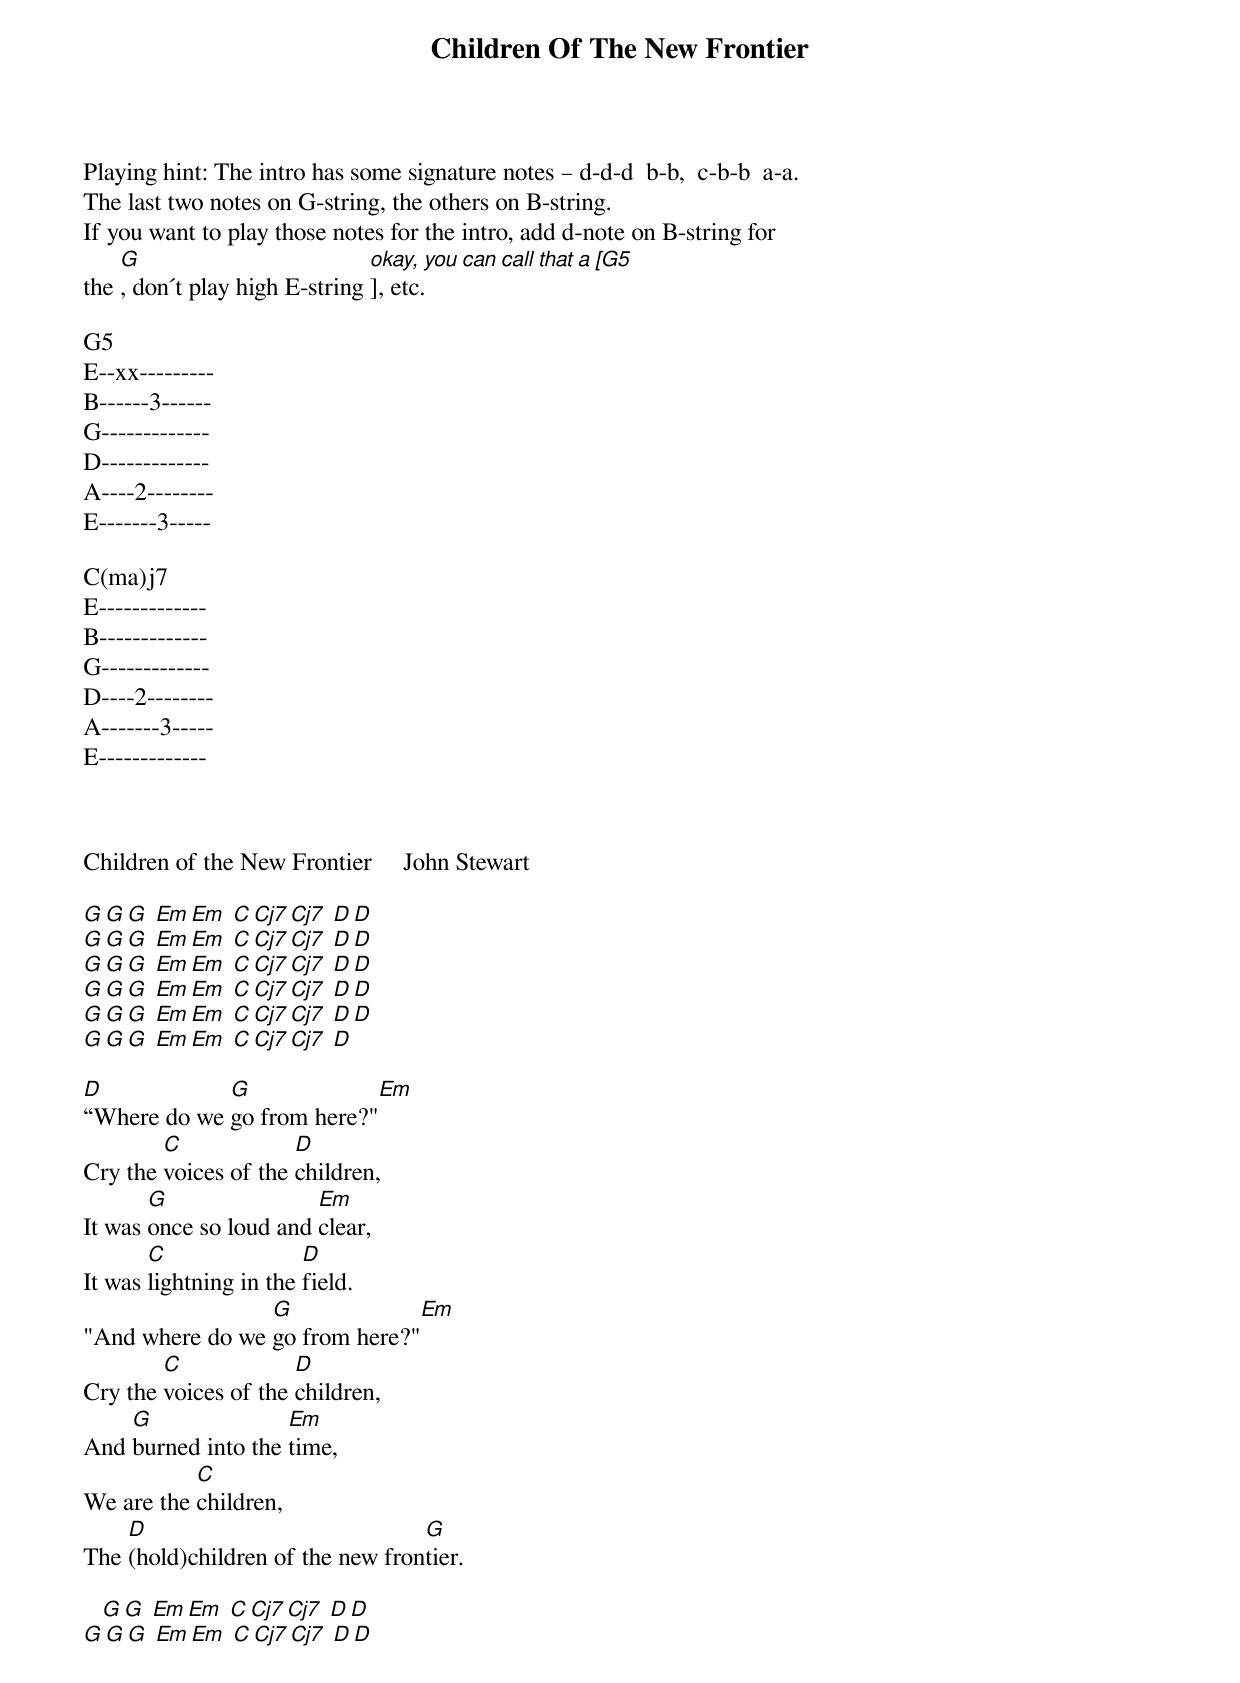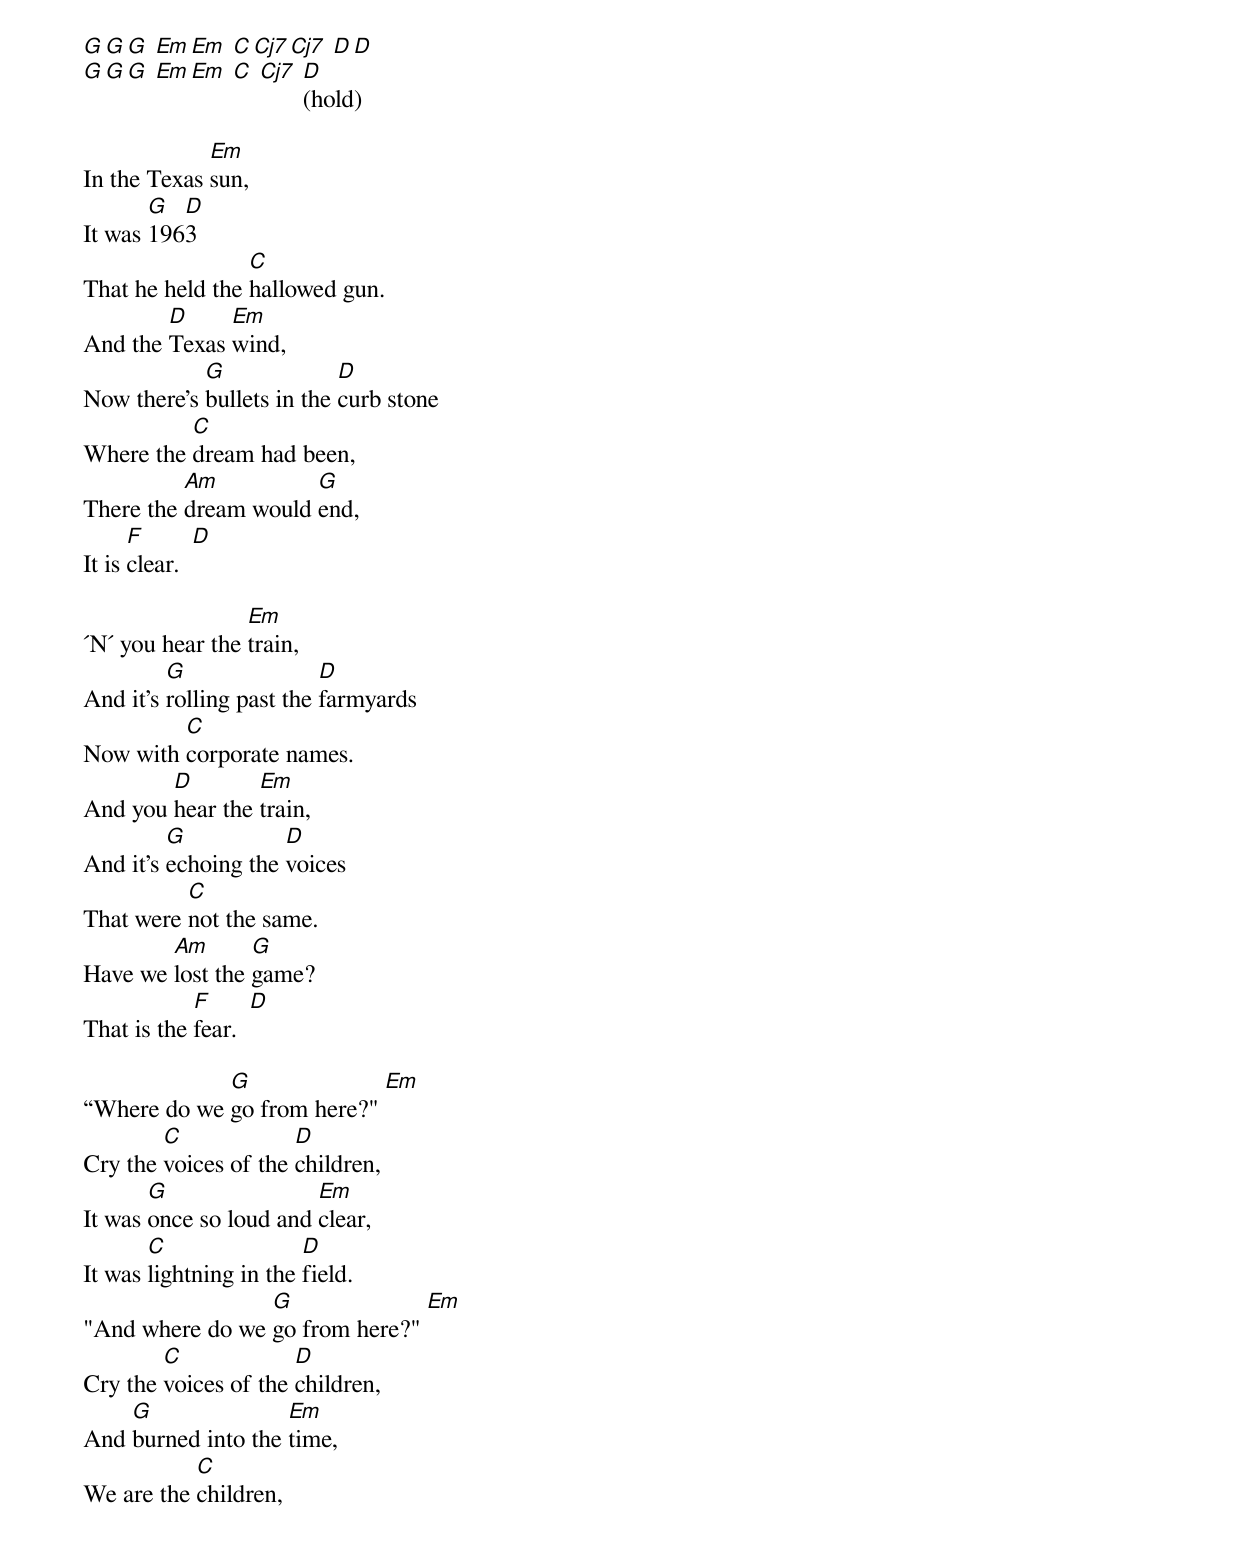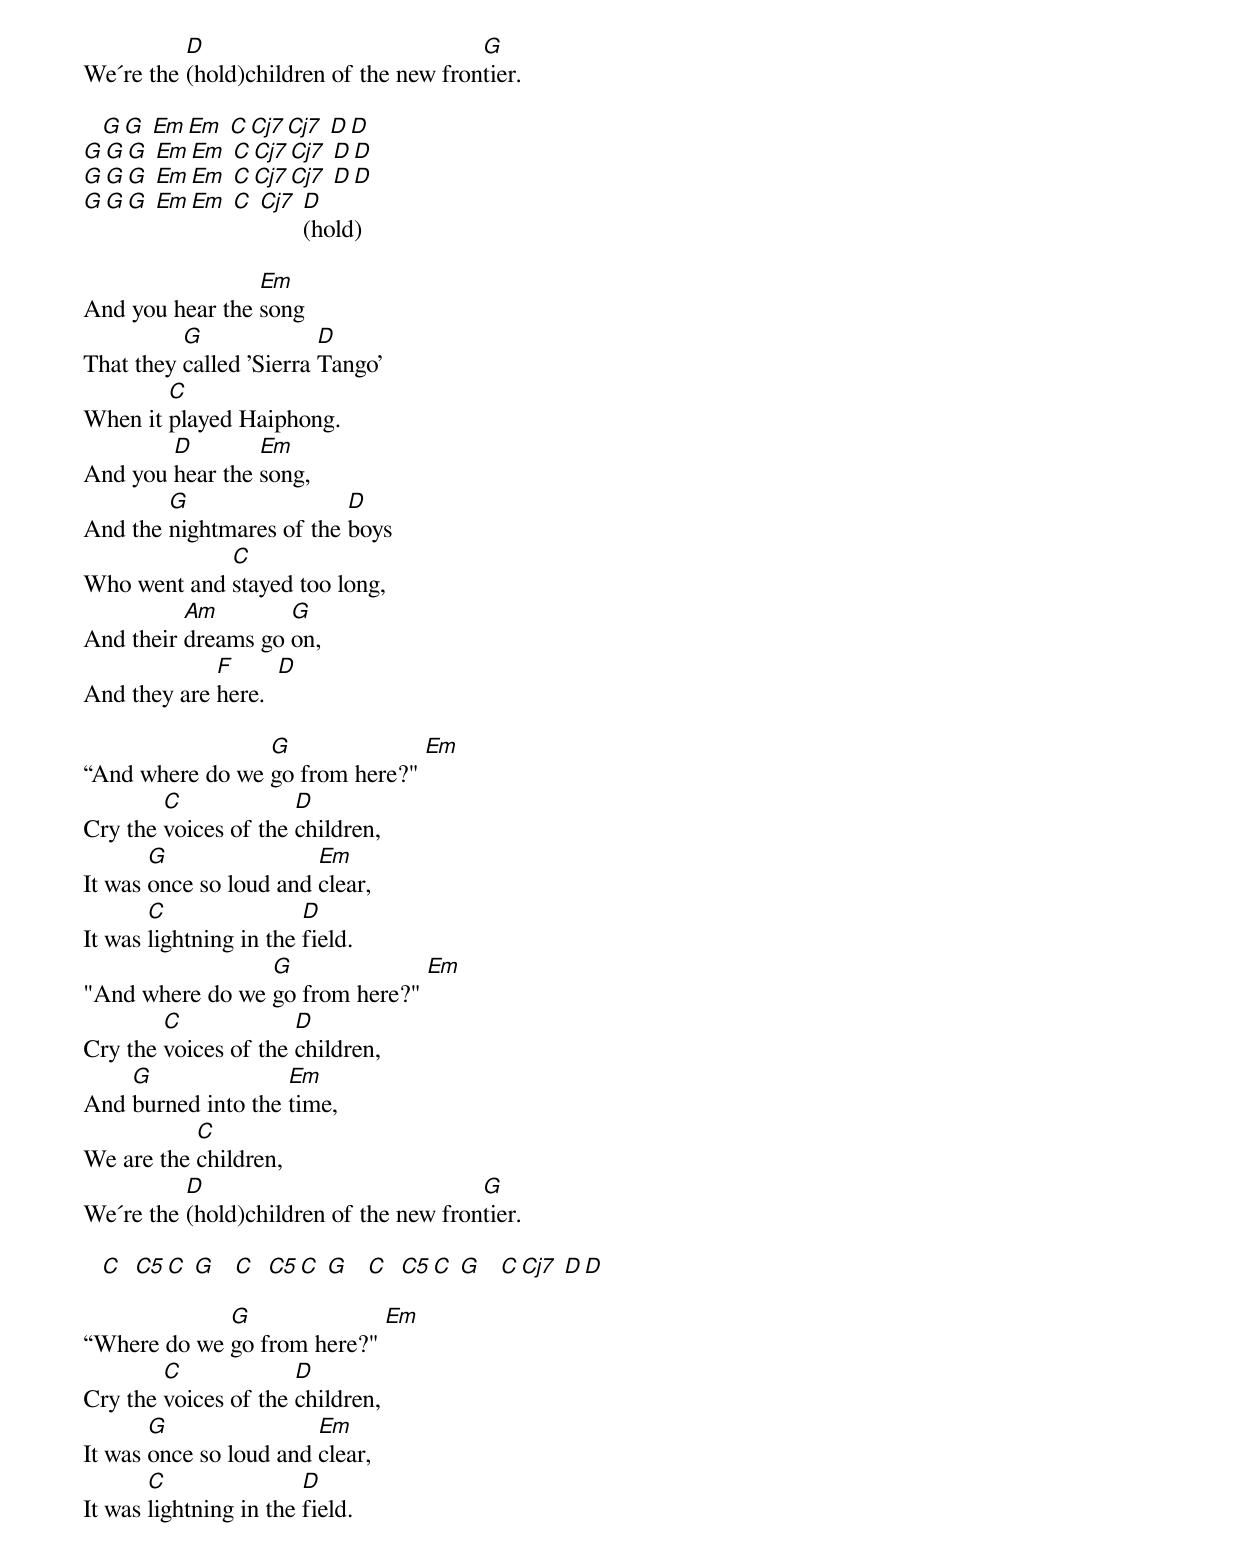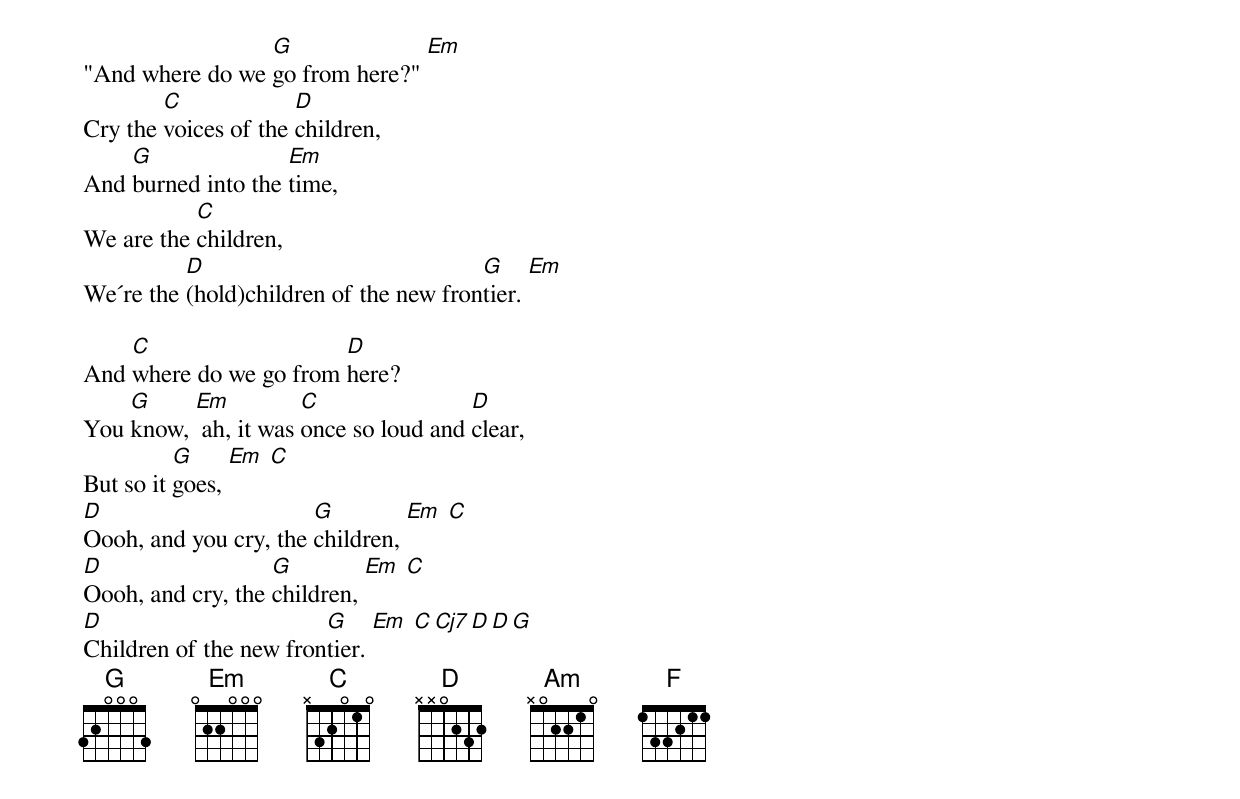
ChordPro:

{title: Children Of The New Frontier}
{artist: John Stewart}
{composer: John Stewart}
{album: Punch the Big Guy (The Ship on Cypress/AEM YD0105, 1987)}

Playing hint: The intro has some signature notes – d-d-d  b-b,  c-b-b  a-a.
The last two notes on G-string, the others on B-string.
If you want to play those notes for the intro, add d-note on B-string for
the [G], don´t play high E-string [*okay, you can call that a [G5]], etc.

G5
E--xx---------
B------3------
G-------------
D-------------
A----2--------
E-------3-----

C(ma)j7
E-------------
B-------------
G-------------
D----2--------
A-------3-----
E-------------



Children of the New Frontier     John Stewart

[G][G][G] [Em][Em] [C][Cj7][Cj7] [D][D]
[G][G][G] [Em][Em] [C][Cj7][Cj7] [D][D]
[G][G][G] [Em][Em] [C][Cj7][Cj7] [D][D]
[G][G][G] [Em][Em] [C][Cj7][Cj7] [D][D]
[G][G][G] [Em][Em] [C][Cj7][Cj7] [D][D]
[G][G][G] [Em][Em] [C][Cj7][Cj7] [D]

[D]“Where do we [G]go from here?"[Em]
Cry the [C]voices of the [D]children,
It was [G]once so loud and [Em]clear,
It was [C]lightning in the [D]field.
"And where do we [G]go from here?"[Em]
Cry the [C]voices of the [D]children,
And [G]burned into the [Em]time,
We are the [C]children,
The [D](hold)children of the new fron[G]tier.

   [G][G] [Em][Em] [C][Cj7][Cj7] [D][D]
[G][G][G] [Em][Em] [C][Cj7][Cj7] [D][D]
[G][G][G] [Em][Em] [C][Cj7][Cj7] [D][D]
[G][G][G] [Em][Em] [C] [Cj7] [D](hold)

In the Texas [Em]sun,
It was [G]196[D]3
That he held the [C]hallowed gun.
And the [D]Texas [Em]wind,
Now there's [G]bullets in the [D]curb stone
Where the [C]dream had been,
There the [Am]dream would [G]end,
It is [F]clear.  [D]

´N´ you hear the [Em]train,
And it's [G]rolling past the [D]farmyards
Now with [C]corporate names.
And you [D]hear the [Em]train,
And it's [G]echoing the [D]voices
That were [C]not the same.
Have we [Am]lost the [G]game?
That is the [F]fear.  [D]

“Where do we [G]go from here?" [Em]
Cry the [C]voices of the [D]children,
It was [G]once so loud and [Em]clear,
It was [C]lightning in the [D]field.
"And where do we [G]go from here?" [Em]
Cry the [C]voices of the [D]children,
And [G]burned into the [Em]time,
We are the [C]children,
We´re the [D](hold)children of the new fron[G]tier.

   [G][G] [Em][Em] [C][Cj7][Cj7] [D][D]
[G][G][G] [Em][Em] [C][Cj7][Cj7] [D][D]
[G][G][G] [Em][Em] [C][Cj7][Cj7] [D][D]
[G][G][G] [Em][Em] [C] [Cj7] [D](hold)

And you hear the [Em]song
That they [G]called 'Sierra [D]Tango'
When it [C]played Haiphong.
And you [D]hear the [Em]song,
And the [G]nightmares of the [D]boys
Who went and [C]stayed too long,
And their [Am]dreams go [G]on,
And they are [F]here.  [D]

“And where do we [G]go from here?" [Em]
Cry the [C]voices of the [D]children,
It was [G]once so loud and [Em]clear,
It was [C]lightning in the [D]field.
"And where do we [G]go from here?" [Em]
Cry the [C]voices of the [D]children,
And [G]burned into the [Em]time,
We are the [C]children,
We´re the [D](hold)children of the new fron[G]tier.

   [C]  [C5][C] [G]   [C]  [C5][C] [G]   [C]  [C5][C] [G]   [C][Cj7] [D][D]

“Where do we [G]go from here?" [Em]
Cry the [C]voices of the [D]children,
It was [G]once so loud and [Em]clear,
It was [C]lightning in the [D]field.
"And where do we [G]go from here?" [Em]
Cry the [C]voices of the [D]children,
And [G]burned into the [Em]time,
We are the [C]children,
We´re the [D](hold)children of the new fron[G]tier. [Em]

And [C]where do we go from [D]here?
You [G]know, [Em] ah, it was [C]once so loud and [D]clear,
But so it [G]goes, [Em] [C]
[D]Oooh, and you cry, the [G]children, [Em] [C]
[D]Oooh, and cry, the [G]children, [Em] [C]
[D]Children of the new fron[G]tier. [Em] [C][Cj7][D][D][G]
